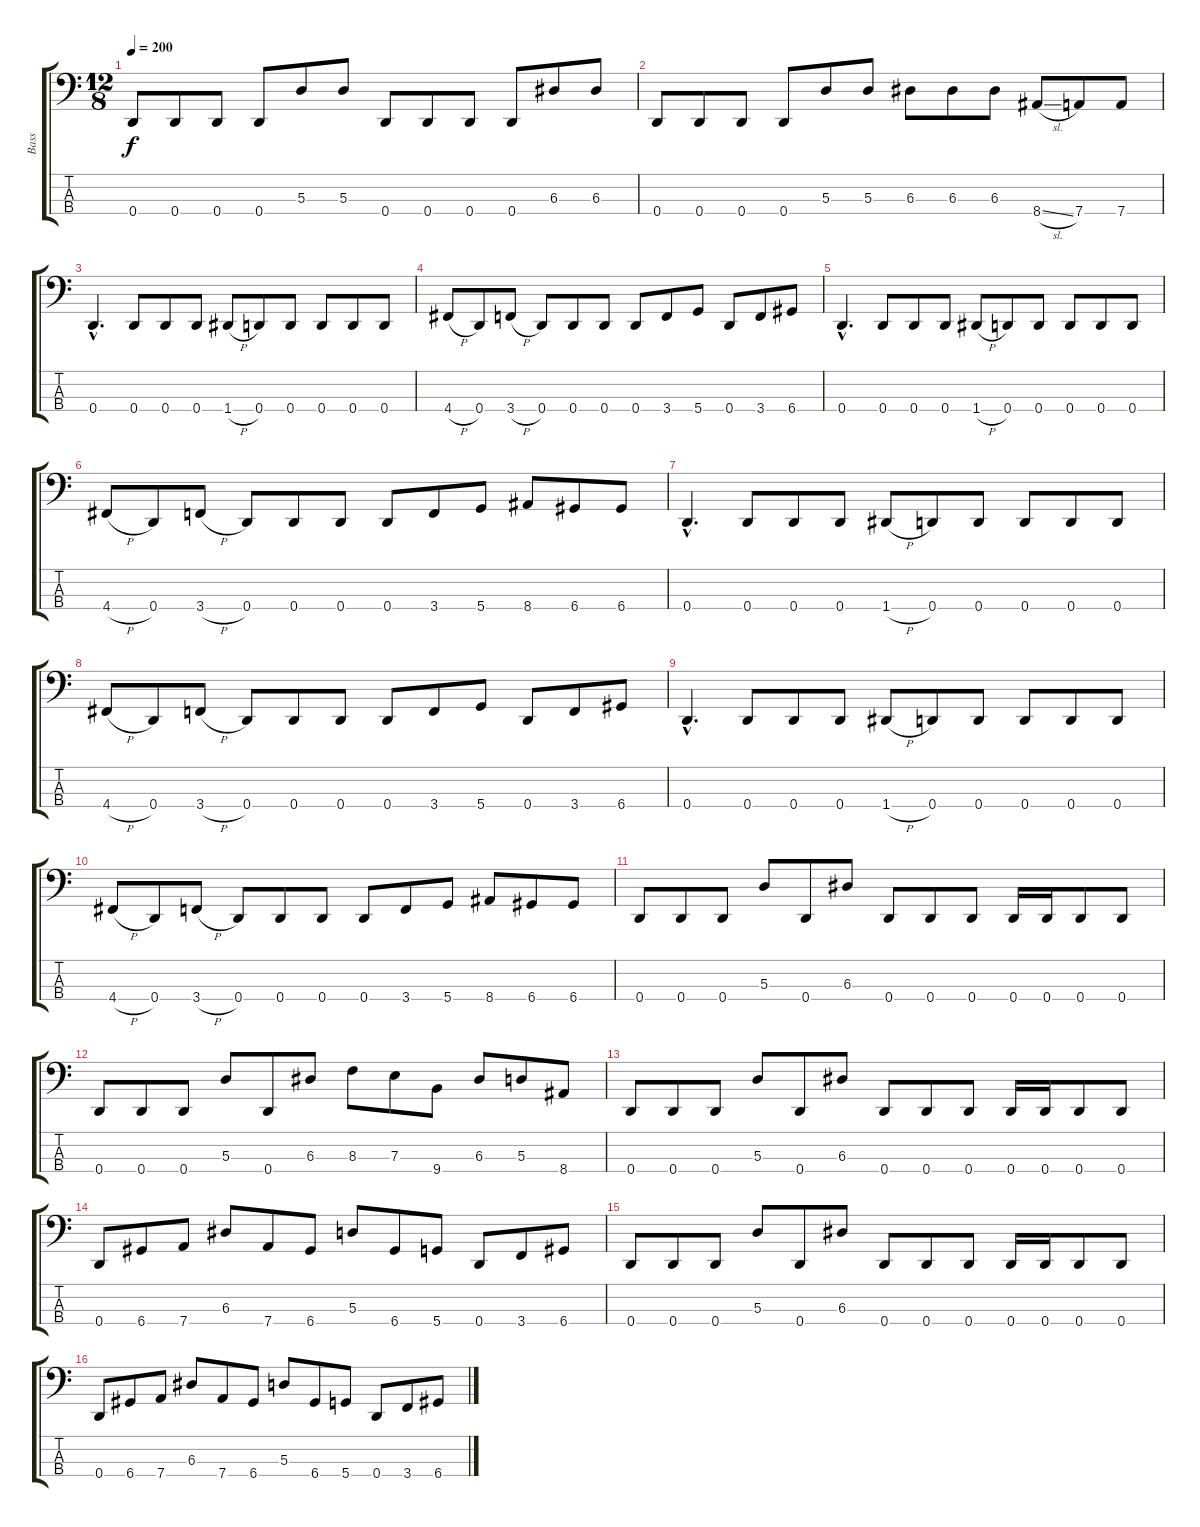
\track ("Bass" "Bass") {instrument electricbasspick}
\staff {score tabs}
\tuning (G2 D2 A1 D1) {hide}
\ts (12 8)
\tempo 200
\clef f4
\ks c
0.4.8{dy f} 0.4.8 0.4.8 0.4.8 5.3.8 5.3.8 0.4.8 0.4.8 0.4.8 0.4.8 6.3.8 6.3.8 |
0.4.8 0.4.8 0.4.8 0.4.8 5.3.8 5.3.8 6.3.8 6.3.8 6.3.8 8.4{sl}.8 7.4.8 7.4.8 |
0.4{hac}.4{d} 0.4.8 0.4.8 0.4.8 1.4{h}.8 0.4.8 0.4.8 0.4.8 0.4.8 0.4.8 |
4.4{h}.8 0.4.8 3.4{h}.8 0.4.8 0.4.8 0.4.8 0.4.8 3.4.8 5.4.8 0.4.8 3.4.8 6.4.8 |
0.4{hac}.4{d} 0.4.8 0.4.8 0.4.8 1.4{h}.8 0.4.8 0.4.8 0.4.8 0.4.8 0.4.8 |
4.4{h}.8 0.4.8 3.4{h}.8 0.4.8 0.4.8 0.4.8 0.4.8 3.4.8 5.4.8 8.4.8 6.4.8 6.4.8 |
0.4{hac}.4{d} 0.4.8 0.4.8 0.4.8 1.4{h}.8 0.4.8 0.4.8 0.4.8 0.4.8 0.4.8 |
4.4{h}.8 0.4.8 3.4{h}.8 0.4.8 0.4.8 0.4.8 0.4.8 3.4.8 5.4.8 0.4.8 3.4.8 6.4.8 |
0.4{hac}.4{d} 0.4.8 0.4.8 0.4.8 1.4{h}.8 0.4.8 0.4.8 0.4.8 0.4.8 0.4.8 |
4.4{h}.8 0.4.8 3.4{h}.8 0.4.8 0.4.8 0.4.8 0.4.8 3.4.8 5.4.8 8.4.8 6.4.8 6.4.8 |
0.4.8 0.4.8 0.4.8 5.3.8 0.4.8 6.3.8 0.4.8 0.4.8 0.4.8 0.4.16 0.4.16 0.4.8 0.4.8 |
0.4.8 0.4.8 0.4.8 5.3.8 0.4.8 6.3.8 8.3.8 7.3.8 9.4.8 6.3.8 5.3.8 8.4.8 |
0.4.8 0.4.8 0.4.8 5.3.8 0.4.8 6.3.8 0.4.8 0.4.8 0.4.8 0.4.16 0.4.16 0.4.8 0.4.8 |
0.4.8 6.4.8 7.4.8 6.3.8 7.4.8 6.4.8 5.3.8 6.4.8 5.4.8 0.4.8 3.4.8 6.4.8 |
0.4.8 0.4.8 0.4.8 5.3.8 0.4.8 6.3.8 0.4.8 0.4.8 0.4.8 0.4.16 0.4.16 0.4.8 0.4.8 |
0.4.8 6.4.8 7.4.8 6.3.8 7.4.8 6.4.8 5.3.8 6.4.8 5.4.8 0.4.8 3.4.8 6.4.8
